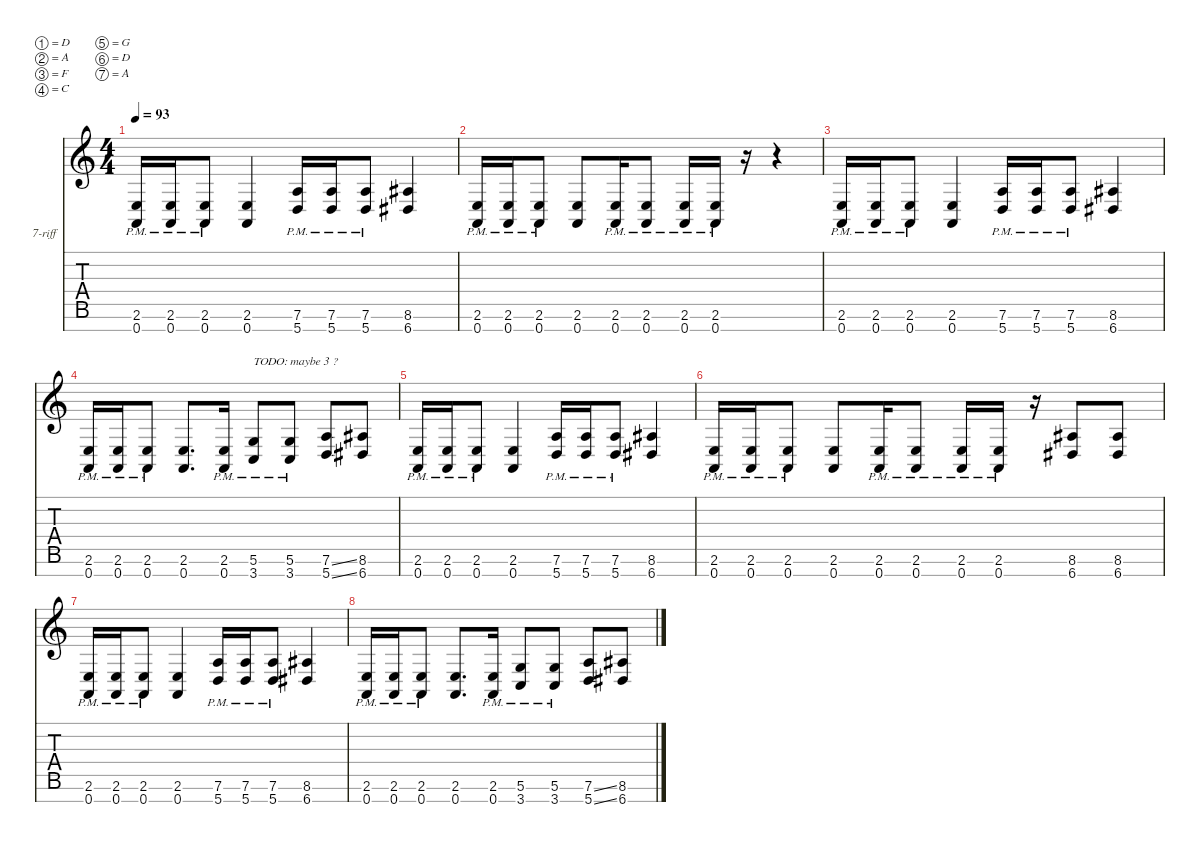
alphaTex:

\defaultSystemsLayout 4
\hideDynamics
\bracketExtendMode nobrackets
\firstSystemTrackNameOrientation horizontal
\otherSystemsTrackNameOrientation horizontal
\track ("7-riff" "7-riff") {solo instrument distortionguitar}
\staff {score tabs}
\tuning (D4 A3 F3 C3 G2 D2 A1)
\ts (4 4)
\scale
0.969568
\tempo 93
\accidentals auto
\clef g2
\ottava regular
\simile none
\ks c
(2.6{pm} 0.7{pm}).16{dy f beam Up} (2.6{pm} 0.7{pm}).16{beam Up} (2.6{pm} 0.7{pm}).8{beam Up} (2.6 0.7).4{beam Up} (5.7{pm} 7.6{pm}).16{beam Up} (5.7{pm} 7.6{pm}).16{beam Up} (5.7{pm} 7.6{pm}).8{beam Up} (6.7{acc #} 8.6{acc #}).4{beam Up} |
\scale
0.969568 (2.6{pm} 0.7{pm}).16{beam Up} (2.6{pm} 0.7{pm}).16{beam Up} (2.6{pm} 0.7{pm}).8{beam Up} (2.6 0.7).8{beam Up} (2.6{pm} 0.7{pm}).16{beam Up} (2.6{pm} 0.7{pm}).8{beam Up} (2.6{pm} 0.7{pm}).16{beam Up} (2.6{pm} 0.7{pm}).16{beam Up} r.16{beam Up} r.4{beam Up} |
\scale
0.969568 (2.6{pm} 0.7{pm}).16{beam Up} (2.6{pm} 0.7{pm}).16{beam Up} (2.6{pm} 0.7{pm}).8{beam Up} (2.6 0.7).4{beam Up} (5.7{pm} 7.6{pm}).16{beam Up} (5.7{pm} 7.6{pm}).16{beam Up} (5.7{pm} 7.6{pm}).8{beam Up} (6.7{acc #} 8.6{acc #}).4{beam Up} |
\scale
1.09524 (2.6{pm} 0.7{pm}).16{beam Up} (2.6{pm} 0.7{pm}).16{beam Up} (2.6{pm} 0.7{pm}).8{beam Up} (2.6 0.7).8{d beam Up} (2.6{pm} 0.7{pm}).16{beam Up} (3.7{pm} 5.6{pm}).8{txt "TODO: maybe 3 ?" beam Up} (3.7{pm} 5.6{pm}).8{beam Up} (5.7{ss} 7.6{ss}).8{beam Up} (6.7{acc #} 8.6{acc #}).8{beam Up} |
\scale
0.968253 (2.6{pm} 0.7{pm}).16{beam Up} (2.6{pm} 0.7{pm}).16{beam Up} (2.6{pm} 0.7{pm}).8{beam Up} (2.6 0.7).4{beam Up} (5.7{pm} 7.6{pm}).16{beam Up} (5.7{pm} 7.6{pm}).16{beam Up} (5.7{pm} 7.6{pm}).8{beam Up} (6.7{acc #} 8.6{acc #}).4{beam Up} |
\scale
0.968253 (2.6{pm} 0.7{pm}).16{beam Up} (2.6{pm} 0.7{pm}).16{beam Up} (2.6{pm} 0.7{pm}).8{beam Up} (2.6 0.7).8{beam Up} (2.6{pm} 0.7{pm}).16{beam Up} (2.6{pm} 0.7{pm}).8{beam Up} (2.6{pm} 0.7{pm}).16{beam Up} (2.6{pm} 0.7{pm}).16{beam Up} r.16{beam Up} (6.7{acc #} 8.6{acc #}).8{beam Up} (6.7{acc #} 8.6{acc #}).8{beam Up} |
\scale
0.968253 (2.6{pm} 0.7{pm}).16{beam Up} (2.6{pm} 0.7{pm}).16{beam Up} (2.6{pm} 0.7{pm}).8{beam Up} (2.6 0.7).4{beam Up} (5.7{pm} 7.6{pm}).16{beam Up} (5.7{pm} 7.6{pm}).16{beam Up} (5.7{pm} 7.6{pm}).8{beam Up} (6.7{acc #} 8.6{acc #}).4{beam Up} |
\scale
1.10051 (2.6{pm} 0.7{pm}).16{beam Up} (2.6{pm} 0.7{pm}).16{beam Up} (2.6{pm} 0.7{pm}).8{beam Up} (2.6 0.7).8{d beam Up} (2.6{pm} 0.7{pm}).16{beam Up} (3.7{pm} 5.6{pm}).8{beam Up} (3.7{pm} 5.6{pm}).8{beam Up} (5.7{ss} 7.6{ss}).8{beam Up} (6.7{acc #} 8.6{acc #}).8{beam Up}
